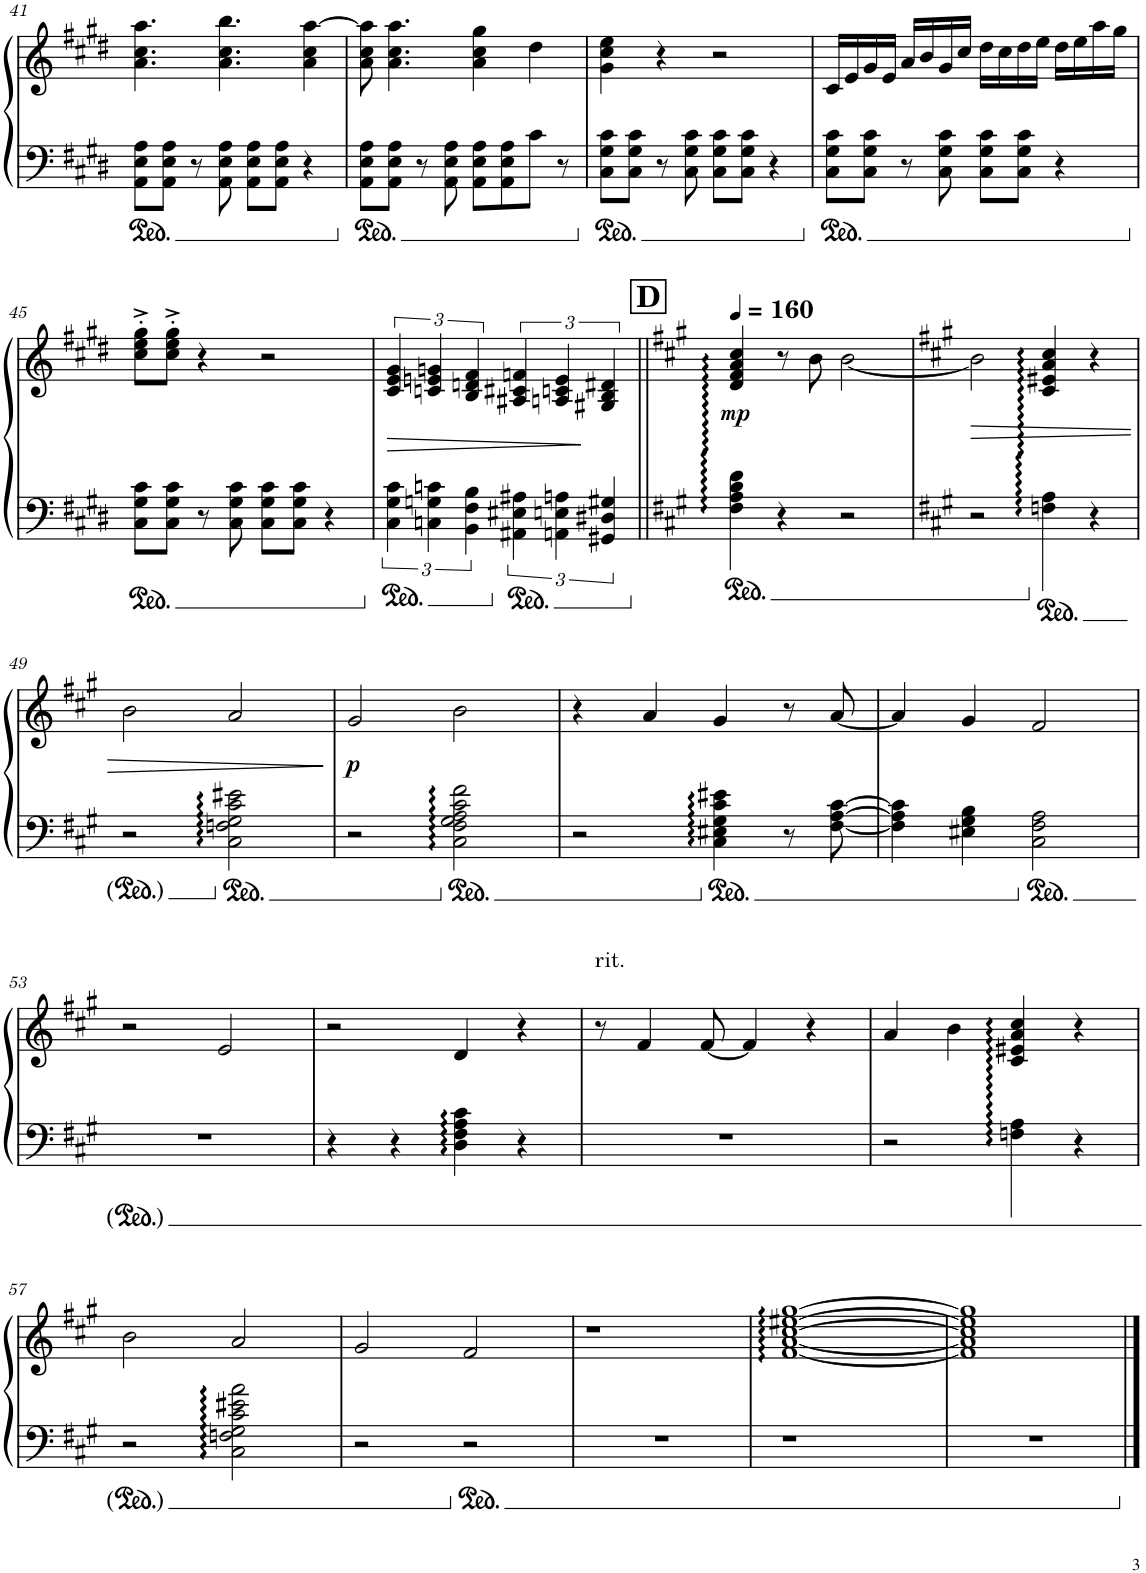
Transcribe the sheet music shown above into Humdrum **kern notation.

**kern	**kern	**dynam
*part1	*part1	*part1
*staff2	*staff1	*staff1/2
*I"Piano	*	*
*I'Pno.	*	*
!!LO:PB:g=z
*clefF4	*clefG2	*
*k[f#c#g#d#]	*k[f#c#g#d#]	*
*M4/4	*M4/4	*
=41	=41	=41
8AA\ 8E\ 8A\L	4.a\ 4.cc#\ 4.aa\	.
8AA\ 8E\ 8A\J	.	.
8r	.	.
8AA\ 8E\ 8A\	4.a\ 4.cc#\ 4.bb\	.
8AA\ 8E\ 8A\L	.	.
8AA\ 8E\ 8A\J	.	.
4r	4a\ 4cc#\ [4aa\	.
=42	=42	=42
8AA\ 8E\ 8A\L	8a\ 8cc#\ 8aa\]	.
8AA\ 8E\ 8A\J	4.a\ 4.cc#\ 4.aa\	.
8r	.	.
8AA\ 8E\ 8A\	.	.
8AA\ 8E\ 8A\L	4a\ 4cc#\ 4gg#\	.
8AA\ 8E\ 8A\	.	.
8c#\J	4dd#\	.
8r	.	.
=43	=43	=43
8C#\ 8G#\ 8c#\L	4g#\ 4cc#\ 4ee\	.
8C#\ 8G#\ 8c#\J	.	.
8r	4r	.
8C#\ 8G#\ 8c#\	.	.
8C#\ 8G#\ 8c#\L	2r	.
8C#\ 8G#\ 8c#\J	.	.
4r	.	.
=44	=44	=44
8C#\ 8G#\ 8c#\L	16c#/LL	.
.	16e/	.
8C#\ 8G#\ 8c#\J	16g#/	.
.	16e/JJ	.
8r	16a/LL	.
.	16b/	.
8C#\ 8G#\ 8c#\	16g#/	.
.	16cc#/JJ	.
8C#\ 8G#\ 8c#\L	16dd#\LL	.
.	16cc#\	.
8C#\ 8G#\ 8c#\J	16dd#\	.
.	16ee\JJ	.
4r	16dd#\LL	.
.	16ee\	.
.	16aa\	.
.	16gg#\JJ	.
!!LO:LB:g=z
=45	=45	=45
8C#\ 8G#\ 8c#\L	8cc#\'^ 8ee\'^ 8gg#\'^L	.
8C#\ 8G#\ 8c#\J	8cc#\'^ 8ee\'^ 8gg#\'^J	.
8r	4r	.
8C#\ 8G#\ 8c#\	.	.
8C#\ 8G#\ 8c#\L	2r	.
8C#\ 8G#\ 8c#\J	.	.
4r	.	.
=46	=46	=46
!	!	!LO:HP:b
6C#\ 6G#\ 6c#\	6c#/ 6e/ 6g#/	>
6Cn\ 6Gn\ 6cn\	6cn/ 6en/ 6gn/	.
6BB\ 6F#\ 6B\	6B/ 6dn/ 6f#/	.
6AA#X\ 6E#X\ 6A#X\	6A#X/ 6c#X/ 6fn/	.
6AAn\ 6En\ 6An\	6An/ 6cn/ 6e/	.
6GG#X/ 6D#X/ 6G#X/	6G#X/ 6B/ 6d#X/	]
=47||	=47||	=47||
!!LO:REH:place=s1:a:B:cj:fs=14:t=D
*k[f#c#g#]	*k[f#c#g#]	*
*	*MM160	*
!	!	!LO:DY:b
4F#\:: 4A\:: 4c#\:: 4d\:: 4e\:: 4f#\:: 4an\:: 4cc#\::	4d/:: 4f#/:: 4a/:: 4cc#/::	mp
4r	8r	.
.	8b\	.
2r	[<2b\	.
=48	=48	=48
*k[f#c#g#]	*k[f#c#g#]	*
!	!	!LO:HP:b
2r	2b\]	>
4Fn\:: 4A\:: 4c#\:: 4e#X\:: 4a\:: 4cc#\::	4c#/:: 4e#X/:: 4a/:: 4cc#/::	.
4r	4r	.
!!LO:LB:g=z
=49	=49	=49
2r	2b\	.
2C#\:: 2Fn\:: 2G#\:: 2c#\:: 2e#X\::	2a/	.
.	.	]
=50	=50	=50
!	!	!LO:DY:b
2r	2g#/	p
2C#\:: 2F#\:: 2G#\:: 2A\:: 2c#\:: 2f#\::	2b\	.
=51	=51	=51
2r	4r	.
.	4a/	.
4C#\:: 4E#X\:: 4G#\:: 4c#\:: 4e#X\::	4g#/	.
8r	8r	.
[8F#\ [8A\ [8c#\	[8a/	.
=52	=52	=52
4F#\] 4A\] 4c#\]	4a/]	.
4E#X\ 4G#\ 4B\	4g#/	.
2C#\ 2F#\ 2A\	2f#/	.
!!LO:LB:g=z
=53	=53	=53
1r	2r	.
.	2e/	.
=54	=54	=54
4r	2r	.
4r	.	.
4D\:: 4F#\:: 4A\:: 4c#\::	4d/	.
4r	4r	.
=55	=55	=55
!	!LO:TX:a:t=rit.	!
1r	8r	.
.	4f#/	.
.	[8f#/	.
.	4f#/]	.
.	4r	.
=56	=56	=56
2r	4a/	.
.	4b\	.
4Fn\:: 4A\:: 4c#\:: 4e#X\:: 4a\:: 4cc#\::	4c#/:: 4e#X/:: 4a/:: 4cc#/::	.
4r	4r	.
!!LO:LB:g=z
=57	=57	=57
2r	2b\	.
2C#\:: 2Fn\:: 2G#\:: 2c#\:: 2e#X\:: 2a\::	2a/	.
=58	=58	=58
2r	2g#/	.
2r	2f#/	.
=59	=59	=59
1r	1r	.
=60	=60	=60
1r	[1f#:: [1a:: [1cc#:: [1ee#X:: [1gg#::	.
=61	=61	=61
1r	1f#] 1a] 1cc#] 1ee#] 1gg#]	.
==	==	==
*-	*-	*-
